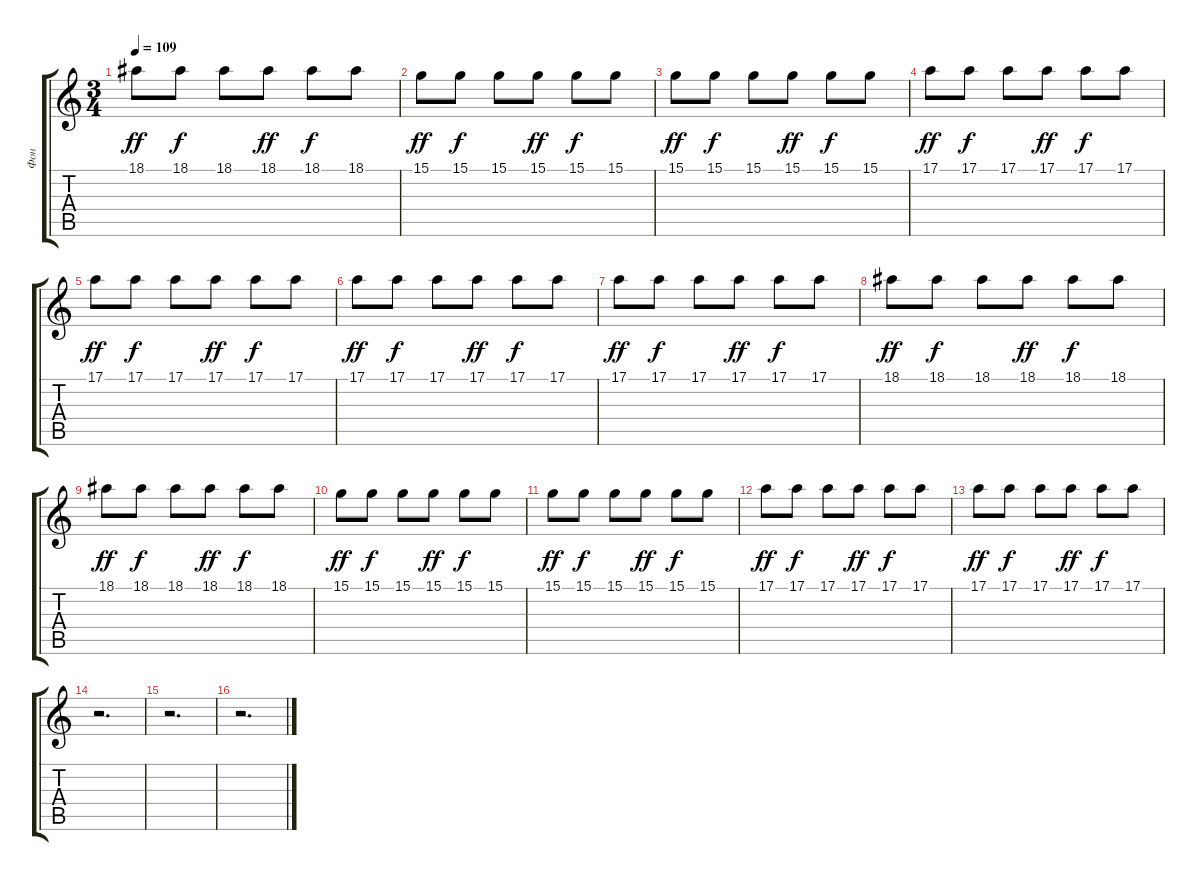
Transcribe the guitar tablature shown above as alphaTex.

\track ("Фон" "Фон") {instrument pad2warm}
\staff {score tabs}
\tuning (E4 B3 G3 D3 A2 E2) {hide}
\ts (3 4)
\tempo 109
\clef g2
\ks c
18.1.8{dy ff} 18.1.8{dy f} 18.1.8 18.1.8{dy ff} 18.1.8{dy f} 18.1.8 |
15.1.8{dy ff} 15.1.8{dy f} 15.1.8 15.1.8{dy ff} 15.1.8{dy f} 15.1.8 |
15.1.8{dy ff} 15.1.8{dy f} 15.1.8 15.1.8{dy ff} 15.1.8{dy f} 15.1.8 |
17.1.8{dy ff} 17.1.8{dy f} 17.1.8 17.1.8{dy ff} 17.1.8{dy f} 17.1.8 |
17.1.8{dy ff} 17.1.8{dy f} 17.1.8 17.1.8{dy ff} 17.1.8{dy f} 17.1.8 |
17.1.8{dy ff} 17.1.8{dy f} 17.1.8 17.1.8{dy ff} 17.1.8{dy f} 17.1.8 |
17.1.8{dy ff} 17.1.8{dy f} 17.1.8 17.1.8{dy ff} 17.1.8{dy f} 17.1.8 |
18.1.8{dy ff} 18.1.8{dy f} 18.1.8 18.1.8{dy ff} 18.1.8{dy f} 18.1.8 |
18.1.8{dy ff} 18.1.8{dy f} 18.1.8 18.1.8{dy ff} 18.1.8{dy f} 18.1.8 |
15.1.8{dy ff} 15.1.8{dy f} 15.1.8 15.1.8{dy ff} 15.1.8{dy f} 15.1.8 |
15.1.8{dy ff} 15.1.8{dy f} 15.1.8 15.1.8{dy ff} 15.1.8{dy f} 15.1.8 |
17.1.8{dy ff} 17.1.8{dy f} 17.1.8 17.1.8{dy ff} 17.1.8{dy f} 17.1.8 |
17.1.8{dy ff} 17.1.8{dy f} 17.1.8 17.1.8{dy ff} 17.1.8{dy f} 17.1.8 |
r.2{d} |
r.2{d} |
r.2{d}
